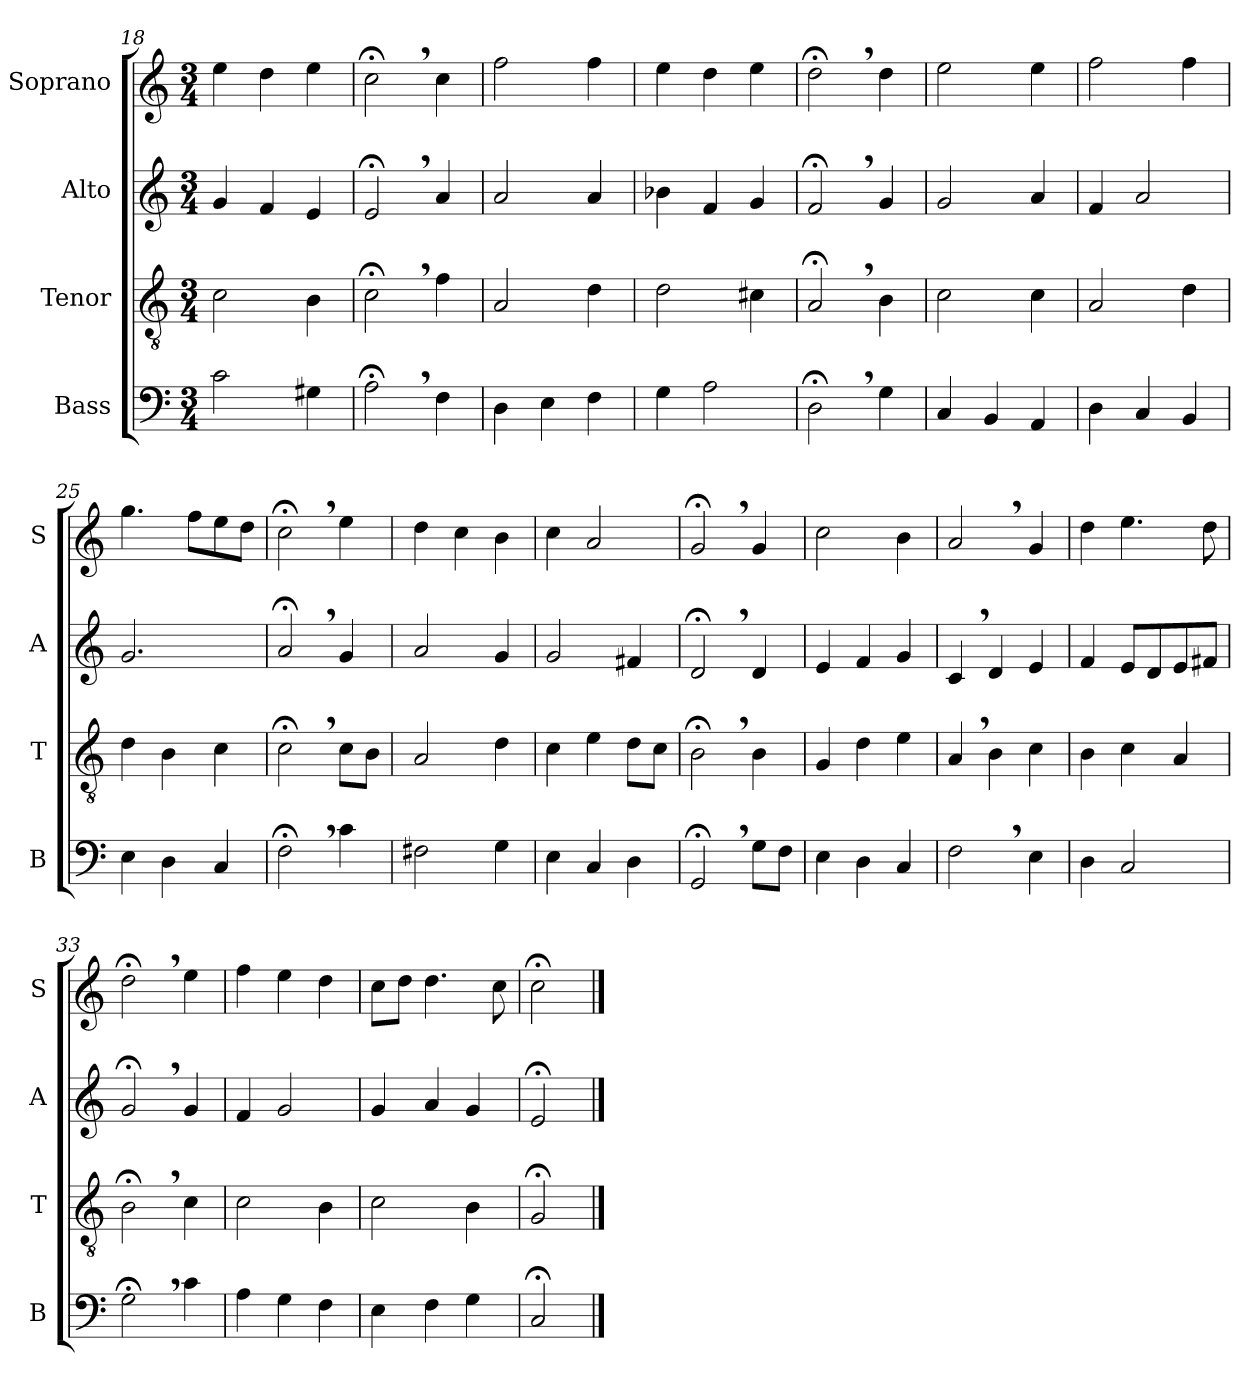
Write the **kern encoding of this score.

**kern	**kern	**kern	**kern
*part4	*part3	*part2	*part1
*staff4	*staff3	*staff2	*staff1
*I"Bass	*I"Tenor	*I"Alto	*I"Soprano
*I'B	*I'T	*I'A	*I'S
*clefF4	*clefGv2	*clefG2	*clefG2
*k[]	*k[]	*k[]	*k[]
*M3/4	*M3/4	*M3/4	*M3/4
=18	=18	=18	=18
2c\	2c\	4g/	4ee\
.	.	4f/	4dd\
4G#X\	4B\	4e/	4ee\
=19	=19	=19	=19
2A;<,\	2c;<,\	2e;<,/	2cc;<,\
4F\	4f\	4a/	4cc\
=20	=20	=20	=20
4D\	2A/	2a/	2ff\
4E\	.	.	.
4F\	4d\	4a/	4ff\
=21	=21	=21	=21
4G\	2d\	4b-X\	4ee\
2A\	.	4f/	4dd\
.	4c#X\	4g/	4ee\
=22	=22	=22	=22
2D;<,\	2A;<,/	2f;<,/	2dd;<:,\
4G\	4B\	4g/	4dd\
=23	=23	=23	=23
4C/	2c\	2g/	2ee\
4BB/	.	.	.
4AA/	4c\	4a/	4ee\
=24	=24	=24	=24
4D\	2A/	4f/	2ff\
4C/	.	2a/	.
4BB/	4d\	.	4ff\
=25	=25	=25	=25
4E\	4d\	2.g/	4.gg\
4D\	4B\	.	.
.	.	.	8ff\L
4C/	4c\	.	8ee\
.	.	.	8dd\J
=26	=26	=26	=26
2F;<,\	2c;<,\	2a;<,/	2cc;<,\
4c\	8c\L	4g/	4ee\
.	8B\J	.	.
=27	=27	=27	=27
2F#X\	2A/	2a/	4dd\
.	.	.	4cc\
4G\	4d\	4g/	4b\
=28	=28	=28	=28
4E\	4c\	2g/	4cc\
4C/	4e\	.	2a/
4D\	8d\L	4f#X/	.
.	8c\J	.	.
=29	=29	=29	=29
2GG;<,/	2B;<,\	2d;<,/	2g;<,/
8G\L	4B\	4d/	4g/
8F\J	.	.	.
=30	=30	=30	=30
4E\	4G/	4e/	2cc\
4D\	4d\	4f/	.
4C/	4e\	4g/	4b\
=31	=31	=31	=31
2F,\	4A,/	4c,/	2a,/
.	4B\	4d/	.
4E\	4c\	4e/	4g/
=32	=32	=32	=32
4D\	4B\	4f/	4dd\
2C/	4c\	8e/L	4.ee\
.	.	8d/	.
.	4A/	8e/	.
.	.	8f#X/J	8dd\
=33	=33	=33	=33
2G;<,\	2B;<,\	2g;<,/	2dd;<,\
4c\	4c\	4g/	4ee\
=34	=34	=34	=34
4A\	2c\	4f/	4ff\
4G\	.	2g/	4ee\
4F\	4B\	.	4dd\
=35	=35	=35	=35
4E\	2c\	4g/	8cc\L
.	.	.	8dd\J
4F\	.	4a/	4.dd\
4G\	4B\	4g/	.
.	.	.	8cc\
=36	=36	=36	=36
2C;</	2G;</	2e;</	2cc;<\
==	==	==	==
*-	*-	*-	*-
